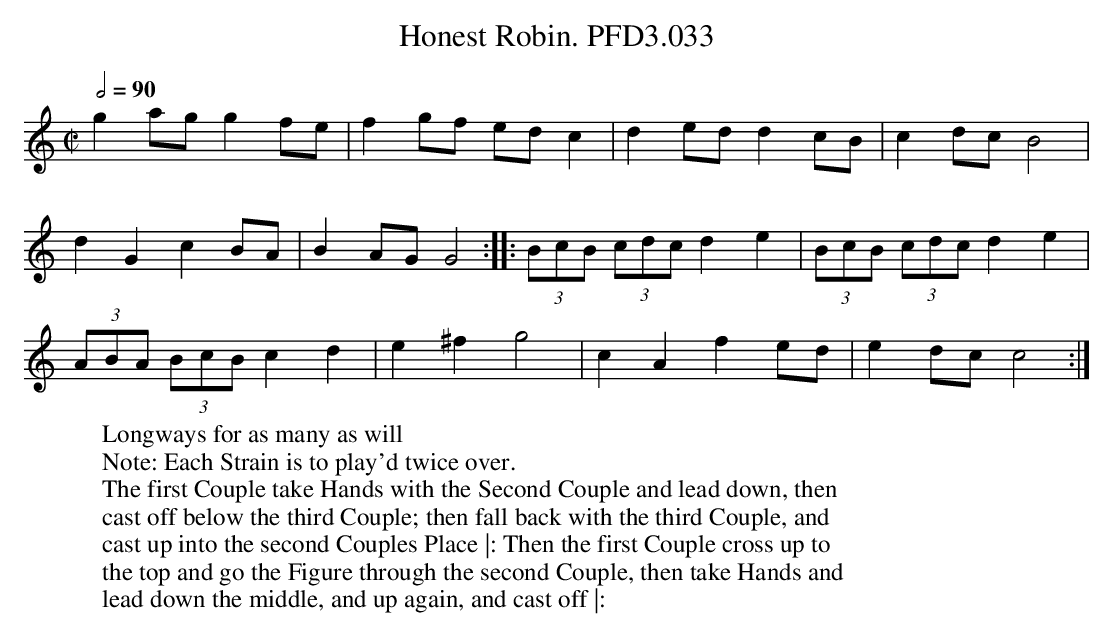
X:1
T:Honest Robin. PFD3.033
M:C|
L:1/4
W:Longways for as many as will
W:Note: Each Strain is to play'd twice over.
W:The first Couple take Hands with the Second Couple and lead down, then
W:cast off below the third Couple; then fall back with the third Couple, and
W:cast up into the second Couples Place |: Then the first Couple cross up to
W:the top and go the Figure through the second Couple, then take Hands and
W:lead down the middle, and up again, and cast off |:
Q:2/4=90
K:C
ga/g/ gf/e/ | fg/f/ e/d/c | de/d/ dc/B/ | cd/c/ B2 |
dG cB/A/ | BA/G/ G2 :: (3B/c/B/ (3c/d/c/ de | (3B/c/B/ (3c/d/c/ de |
(3 A/B/A/ (3B/c/B/ cd | e^f g2 | cA fe/d/ | ed/c/ c2 :|
